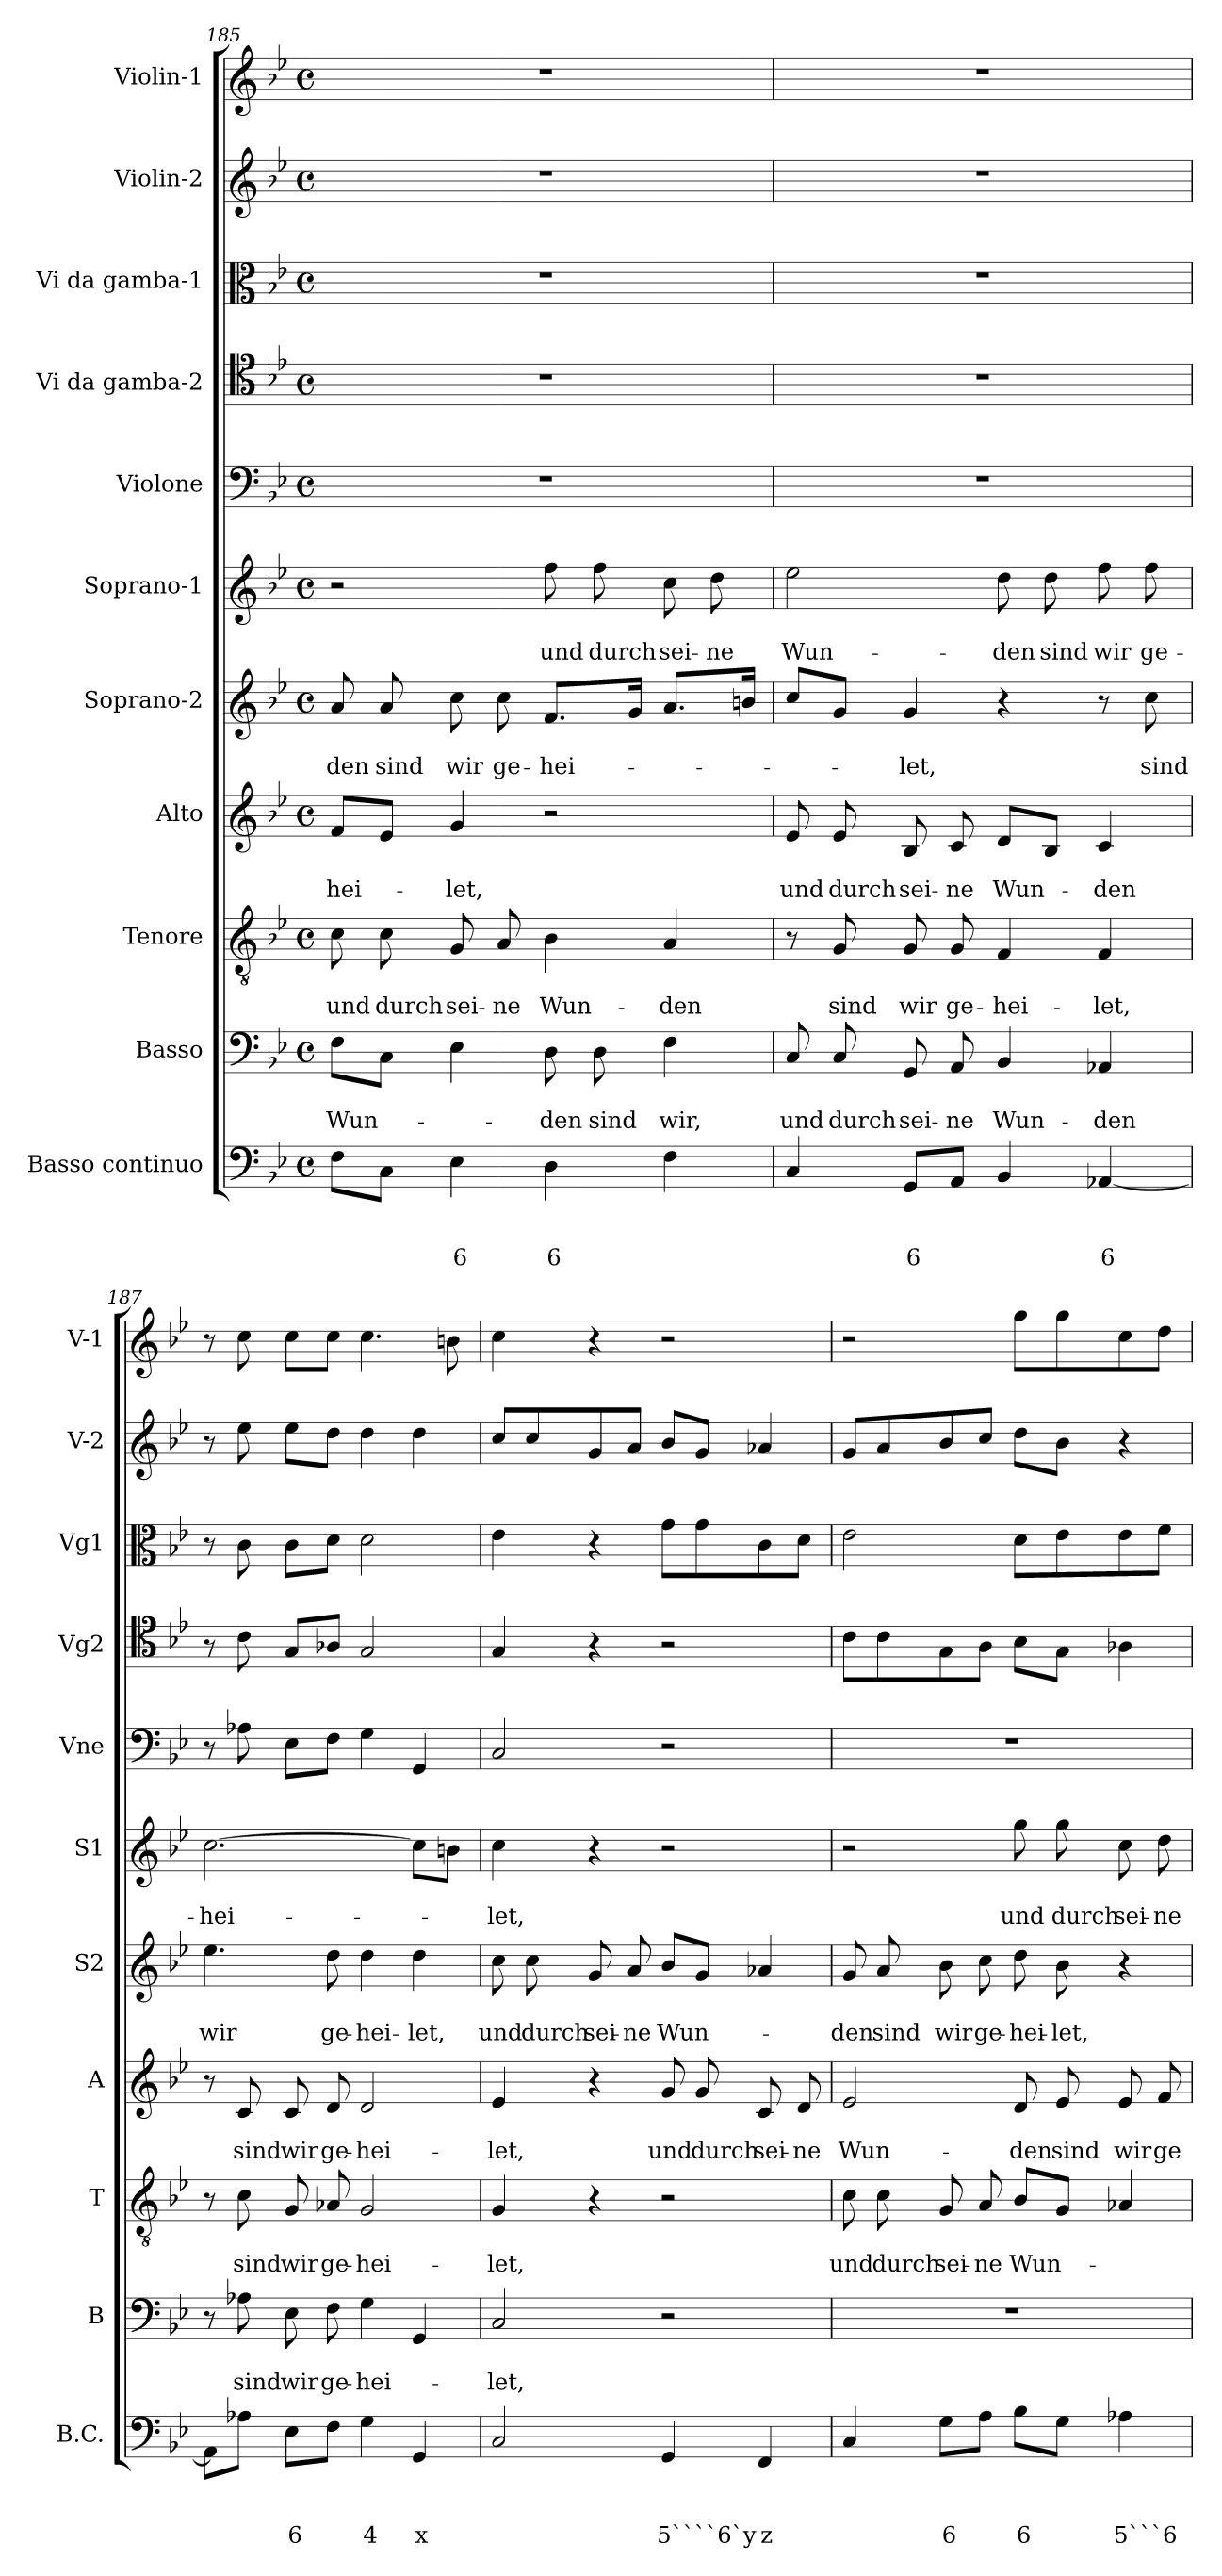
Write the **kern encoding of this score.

**kern	**text	**text	**text	**kern	**text	**text	**kern	**text	**text	**kern	**text	**text	**kern	**text	**text	**kern	**text	**text	**kern	**kern	**kern	**kern	**kern
*part11	*part11	*part11	*part11	*part10	*part10	*part10	*part9	*part9	*part9	*part8	*part8	*part8	*part7	*part7	*part7	*part6	*part6	*part6	*part5	*part4	*part3	*part2	*part1
*staff11	*staff11	*staff11	*staff11	*staff10	*staff10	*staff10	*staff9	*staff9	*staff9	*staff8	*staff8	*staff8	*staff7	*staff7	*staff7	*staff6	*staff6	*staff6	*staff5	*staff4	*staff3	*staff2	*staff1
*I"Basso continuo	*	*	*	*I"Basso	*	*	*I"Tenore	*	*	*I"Alto	*	*	*I"Soprano-2	*	*	*I"Soprano-1	*	*	*I"Violone	*I"Vi da gamba-2	*I"Vi da gamba-1	*I"Violin-2	*I"Violin-1
*I'B.C.	*	*	*	*I'B	*	*	*I'T	*	*	*I'A	*	*	*I'S2	*	*	*I'S1	*	*	*I'Vne	*I'Vg2	*I'Vg1	*I'V-2	*I'V-1
*clefF4	*	*	*	*clefF4	*	*	*clefGv2	*	*	*clefG2	*	*	*clefG2	*	*	*clefG2	*	*	*clefF4	*clefC4	*clefC3	*clefG2	*clefG2
*k[b-e-]	*	*	*	*k[b-e-]	*	*	*k[b-e-]	*	*	*k[b-e-]	*	*	*k[b-e-]	*	*	*k[b-e-]	*	*	*k[b-e-]	*k[b-e-]	*k[b-e-]	*k[b-e-]	*k[b-e-]
*B-:	*	*	*	*B-:	*	*	*B-:	*	*	*B-:	*	*	*B-:	*	*	*B-:	*	*	*B-:	*B-:	*B-:	*B-:	*B-:
*M4/4	*	*	*	*M4/4	*	*	*M4/4	*	*	*M4/4	*	*	*M4/4	*	*	*M4/4	*	*	*M4/4	*M4/4	*M4/4	*M4/4	*M4/4
*met(c)	*	*	*	*met(c)	*	*	*met(c)	*	*	*met(c)	*	*	*met(c)	*	*	*met(c)	*	*	*met(c)	*met(c)	*met(c)	*met(c)	*met(c)
=185	=185	=185	=185	=185	=185	=185	=185	=185	=185	=185	=185	=185	=185	=185	=185	=185	=185	=185	=185	=185	=185	=185	=185
!	!	!	!	!	!	!LO:LY:b	!	!	!LO:LY:b	!	!	!LO:LY:b	!	!	!LO:LY:b	!	!	!	!	!	!	!	!
8F\L	.	.	.	8F\L	.	Wun-	8c\	.	und	8f/L	.	-hei-	8a/	.	-den	2r	.	.	1r	1r	1r	1r	1r
!	!	!	!	!	!	!	!	!	!LO:LY:b	!	!	!	!	!	!LO:LY:b	!	!	!	!	!	!	!	!
8C\J	.	.	.	8C\J	.	.	8c\	.	durch	8e-/J	.	.	8a/	.	sind	.	.	.	.	.	.	.	.
!	!	!	!LO:LY:b	!	!	!	!	!	!LO:LY:b	!	!	!LO:LY:b	!	!	!LO:LY:b	!	!	!	!	!	!	!	!
4E-\	.	.	6	4E-\	.	.	8G/	.	sei-	4g/	.	-let,	8cc\	.	wir	.	.	.	.	.	.	.	.
!	!	!	!	!	!	!	!	!	!LO:LY:b	!	!	!	!	!	!LO:LY:b	!	!	!	!	!	!	!	!
.	.	.	.	.	.	.	8A/	.	-ne	.	.	.	8cc\	.	ge-	.	.	.	.	.	.	.	.
!	!	!	!LO:LY:b	!	!	!LO:LY:b	!	!	!LO:LY:b	!	!	!	!	!	!LO:LY:b	!	!	!LO:LY:b	!	!	!	!	!
4D\	.	.	6	8D\	.	-den	4B-\	.	Wun-	2r	.	.	8.f/L	.	-hei-	8ff\	.	und	.	.	.	.	.
!	!	!	!	!	!	!LO:LY:b	!	!	!	!	!	!	!	!	!	!	!	!LO:LY:b	!	!	!	!	!
.	.	.	.	8D\	.	sind	.	.	.	.	.	.	.	.	.	8ff\	.	durch	.	.	.	.	.
.	.	.	.	.	.	.	.	.	.	.	.	.	16g/Jk	.	.	.	.	.	.	.	.	.	.
!	!	!	!	!	!	!LO:LY:b	!	!	!LO:LY:b	!	!	!	!	!	!	!	!	!LO:LY:b	!	!	!	!	!
4F\	.	.	.	4F\	.	wir,	4A/	.	-den	.	.	.	8.a/L	.	.	8cc\	.	sei-	.	.	.	.	.
!	!	!	!	!	!	!	!	!	!	!	!	!	!	!	!	!	!	!LO:LY:b	!	!	!	!	!
.	.	.	.	.	.	.	.	.	.	.	.	.	.	.	.	8dd\	.	-ne	.	.	.	.	.
.	.	.	.	.	.	.	.	.	.	.	.	.	16bn/Jk	.	.	.	.	.	.	.	.	.	.
!!LO:PB:g=z
=186	=186	=186	=186	=186	=186	=186	=186	=186	=186	=186	=186	=186	=186	=186	=186	=186	=186	=186	=186	=186	=186	=186	=186
!	!	!	!	!	!	!LO:LY:b	!	!	!	!	!	!LO:LY:b	!	!	!	!	!	!LO:LY:b	!	!	!	!	!
4C/	.	.	.	8C/	.	und	8r	.	.	8e-/	.	und	8cc/L	.	.	2ee-\	.	Wun-	1r	1r	1r	1r	1r
!	!	!	!	!	!	!LO:LY:b	!	!	!LO:LY:b	!	!	!LO:LY:b	!	!	!	!	!	!	!	!	!	!	!
.	.	.	.	8C/	.	durch	8G/	.	sind	8e-/	.	durch	8g/J	.	.	.	.	.	.	.	.	.	.
!	!	!	!LO:LY:b	!	!	!LO:LY:b	!	!	!LO:LY:b	!	!	!LO:LY:b	!	!	!LO:LY:b	!	!	!	!	!	!	!	!
8GG/L	.	.	6	8GG/	.	sei-	8G/	.	wir	8B-/	.	sei-	4g/	.	-let,	.	.	.	.	.	.	.	.
!	!	!	!	!	!	!LO:LY:b	!	!	!LO:LY:b	!	!	!LO:LY:b	!	!	!	!	!	!	!	!	!	!	!
8AA/J	.	.	.	8AA/	.	-ne	8G/	.	ge-	8c/	.	-ne	.	.	.	.	.	.	.	.	.	.	.
!	!	!	!	!	!	!LO:LY:b	!	!	!LO:LY:b	!	!	!LO:LY:b	!	!	!	!	!	!LO:LY:b	!	!	!	!	!
4BB-/	.	.	.	4BB-/	.	Wun-	4F/	.	-hei-	8d/L	.	Wun-	4r	.	.	8dd\	.	-den	.	.	.	.	.
!	!	!	!	!	!	!	!	!	!	!	!	!	!	!	!	!	!	!LO:LY:b	!	!	!	!	!
.	.	.	.	.	.	.	.	.	.	8B-/J	.	.	.	.	.	8dd\	.	sind	.	.	.	.	.
!	!	!	!LO:LY:b	!	!	!LO:LY:b	!	!	!LO:LY:b	!	!	!LO:LY:b	!	!	!	!	!	!LO:LY:b	!	!	!	!	!
[4AA-X/	.	.	6	4AA-X/	.	-den	4F/	.	-let,	4c/	.	-den	8r	.	.	8ff\	.	wir	.	.	.	.	.
!	!	!	!	!	!	!	!	!	!	!	!	!	!	!	!LO:LY:b	!	!	!LO:LY:b	!	!	!	!	!
.	.	.	.	.	.	.	.	.	.	.	.	.	8cc\	.	sind	8ff\	.	ge-	.	.	.	.	.
=187	=187	=187	=187	=187	=187	=187	=187	=187	=187	=187	=187	=187	=187	=187	=187	=187	=187	=187	=187	=187	=187	=187	=187
!	!	!	!	!	!	!	!	!	!	!	!	!	!	!	!LO:LY:b	!	!	!LO:LY:b	!	!	!	!	!
8AA-\L]	.	.	.	8r	.	.	8r	.	.	8r	.	.	4.ee-\	.	wir	[2.cc\	.	-hei-	8r	8r	8r	8r	8r
!	!	!	!	!	!	!LO:LY:b	!	!	!LO:LY:b	!	!	!LO:LY:b	!	!	!	!	!	!	!	!	!	!	!
8A-X\J	.	.	.	8A-X\	.	sind	8c\	.	sind	8c/	.	sind	.	.	.	.	.	.	8A-X\	8c\	8c\	8ee-\	8cc\
!	!	!	!LO:LY:b	!	!	!LO:LY:b	!	!	!LO:LY:b	!	!	!LO:LY:b	!	!	!	!	!	!	!	!	!	!	!
8E-\L	.	.	6	8E-\	.	wir	8G/	.	wir	8c/	.	wir	.	.	.	.	.	.	8E-\L	8G/L	8c\L	8ee-\L	8cc\L
!	!	!	!	!	!	!LO:LY:b	!	!	!LO:LY:b	!	!	!LO:LY:b	!	!	!LO:LY:b	!	!	!	!	!	!	!	!
8F\J	.	.	.	8F\	.	ge-	8A-X/	.	ge-	8d/	.	ge-	8dd\	.	ge-	.	.	.	8F\J	8A-X/J	8d\J	8dd\J	8cc\J
!	!	!	!LO:LY:b	!	!	!LO:LY:b	!	!	!LO:LY:b	!	!	!LO:LY:b	!	!	!LO:LY:b	!	!	!	!	!	!	!	!
4G\	.	.	4	4G\	.	-hei-	2G/	.	-hei-	2d/	.	-hei-	4dd\	.	-hei-	.	.	.	4G\	2G/	2d\	4dd\	4.cc\
!	!	!	!LO:LY:b	!	!	!	!	!	!	!	!	!	!	!	!LO:LY:b	!	!	!	!	!	!	!	!
4GG/	.	.	x	4GG/	.	.	.	.	.	.	.	.	4dd\	.	-let,	8cc\L]	.	.	4GG/	.	.	4dd\	.
.	.	.	.	.	.	.	.	.	.	.	.	.	.	.	.	8bn\J	.	.	.	.	.	.	8bn\
=188	=188	=188	=188	=188	=188	=188	=188	=188	=188	=188	=188	=188	=188	=188	=188	=188	=188	=188	=188	=188	=188	=188	=188
!	!	!	!	!	!	!LO:LY:b	!	!	!LO:LY:b	!	!	!LO:LY:b	!	!	!LO:LY:b	!	!	!LO:LY:b	!	!	!	!	!
2C/	.	.	.	2C/	.	-let,	4G/	.	-let,	4e-/	.	-let,	8cc\	.	und	4cc\	.	-let,	2C/	4G/	4e-\	8cc/L	4cc\
!	!	!	!	!	!	!	!	!	!	!	!	!	!	!	!LO:LY:b	!	!	!	!	!	!	!	!
.	.	.	.	.	.	.	.	.	.	.	.	.	8cc\	.	durch	.	.	.	.	.	.	8cc/	.
!	!	!	!	!	!	!	!	!	!	!	!	!	!	!	!LO:LY:b	!	!	!	!	!	!	!	!
.	.	.	.	.	.	.	4r	.	.	4r	.	.	8g/	.	sei-	4r	.	.	.	4r	4r	8g/	4r
!	!	!	!	!	!	!	!	!	!	!	!	!	!	!	!LO:LY:b	!	!	!	!	!	!	!	!
.	.	.	.	.	.	.	.	.	.	.	.	.	8a/	.	-ne	.	.	.	.	.	.	8a/J	.
!	!	!	!LO:LY:b	!	!	!	!	!	!	!	!	!LO:LY:b	!	!	!LO:LY:b	!	!	!	!	!	!	!	!
4GG/	.	.	5````6`y	2r	.	.	2r	.	.	8g/	.	und	8b-/L	.	Wun-	2r	.	.	2r	2r	8g\L	8b-/L	2r
!	!	!	!	!	!	!	!	!	!	!	!	!LO:LY:b	!	!	!	!	!	!	!	!	!	!	!
.	.	.	.	.	.	.	.	.	.	8g/	.	durch	8g/J	.	.	.	.	.	.	.	8g\	8g/J	.
!	!	!	!LO:LY:b	!	!	!	!	!	!	!	!	!LO:LY:b	!	!	!	!	!	!	!	!	!	!	!
4FF/	.	.	z	.	.	.	.	.	.	8c/	.	sei-	4a-X/	.	.	.	.	.	.	.	8c\	4a-X/	.
!	!	!	!	!	!	!	!	!	!	!	!	!LO:LY:b	!	!	!	!	!	!	!	!	!	!	!
.	.	.	.	.	.	.	.	.	.	8d/	.	-ne	.	.	.	.	.	.	.	.	8d\J	.	.
!!LO:PB:g=z
=189	=189	=189	=189	=189	=189	=189	=189	=189	=189	=189	=189	=189	=189	=189	=189	=189	=189	=189	=189	=189	=189	=189	=189
!	!	!	!	!	!	!	!	!	!LO:LY:b	!	!	!LO:LY:b	!	!	!LO:LY:b	!	!	!	!	!	!	!	!
4C/	.	.	.	1r	.	.	8c\	.	und	2e-/	.	Wun-	8g/	.	-den	2r	.	.	1r	8c\L	2e-\	8g/L	2r
!	!	!	!	!	!	!	!	!	!LO:LY:b	!	!	!	!	!	!LO:LY:b	!	!	!	!	!	!	!	!
.	.	.	.	.	.	.	8c\	.	durch	.	.	.	8a/	.	sind	.	.	.	.	8c\	.	8a/	.
!	!	!	!LO:LY:b	!	!	!	!	!	!LO:LY:b	!	!	!	!	!	!LO:LY:b	!	!	!	!	!	!	!	!
8G\L	.	.	6	.	.	.	8G/	.	sei-	.	.	.	8b-\	.	wir	.	.	.	.	8G\	.	8b-/	.
!	!	!	!	!	!	!	!	!	!LO:LY:b	!	!	!	!	!	!LO:LY:b	!	!	!	!	!	!	!	!
8A\J	.	.	.	.	.	.	8A/	.	-ne	.	.	.	8cc\	.	ge-	.	.	.	.	8A\J	.	8cc/J	.
!	!	!	!LO:LY:b	!	!	!	!	!	!LO:LY:b	!	!	!LO:LY:b	!	!	!LO:LY:b	!	!	!LO:LY:b	!	!	!	!	!
8B-\L	.	.	6	.	.	.	8B-/L	.	Wun-	8d/	.	-den	8dd\	.	-hei-	8gg\	.	und	.	8B-\L	8d\L	8dd\L	8gg\L
!	!	!	!	!	!	!	!	!	!	!	!	!LO:LY:b	!	!	!LO:LY:b	!	!	!LO:LY:b	!	!	!	!	!
8G\J	.	.	.	.	.	.	8G/J	.	.	8e-/	.	sind	8b-\	.	-let,	8gg\	.	durch	.	8G\J	8e-\	8b-\J	8gg\
!	!	!	!LO:LY:b	!	!	!	!	!	!	!	!	!LO:LY:b	!	!	!	!	!	!LO:LY:b	!	!	!	!	!
4A-X\	.	.	5```6	.	.	.	4A-X/	.	.	8e-/	.	wir	4r	.	.	8cc\	.	sei-	.	4A-X\	8e-\	4r	8cc\
!	!	!	!	!	!	!	!	!	!	!	!	!LO:LY:b	!	!	!	!	!	!LO:LY:b	!	!	!	!	!
.	.	.	.	.	.	.	.	.	.	8f/	.	ge-	.	.	.	8dd\	.	-ne	.	.	8f\J	.	8dd\J
=	=	=	=	=	=	=	=	=	=	=	=	=	=	=	=	=	=	=	=	=	=	=	=
*-	*-	*-	*-	*-	*-	*-	*-	*-	*-	*-	*-	*-	*-	*-	*-	*-	*-	*-	*-	*-	*-	*-	*-
